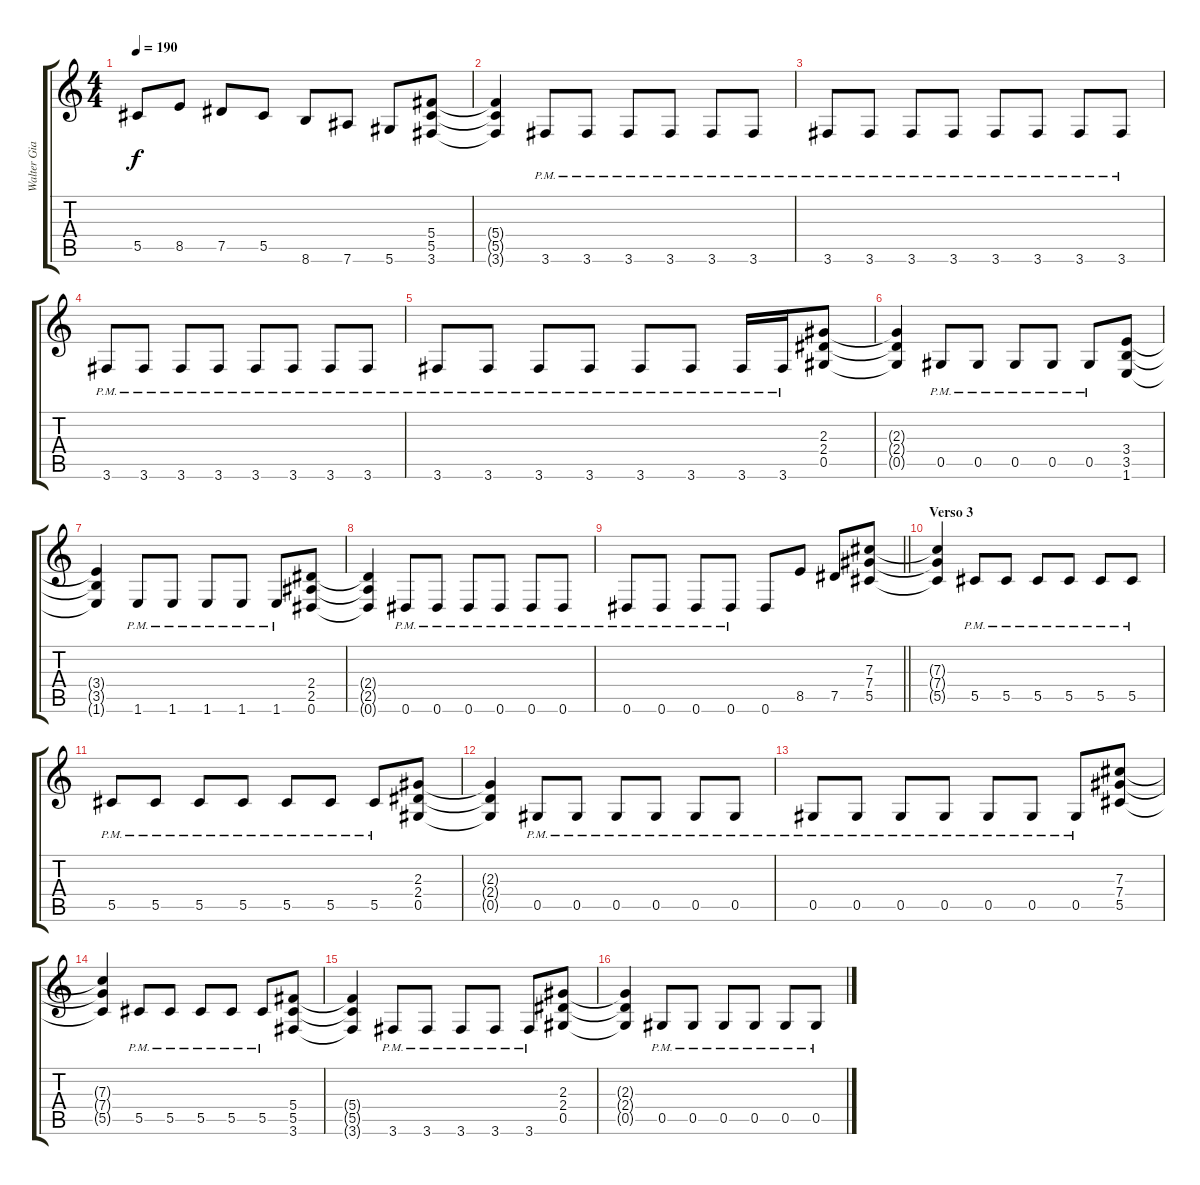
\track ("Walter Giardino Lead" "Walter Gia") {instrument distortionguitar}
\staff {score tabs}
\tuning (Eb4 Bb3 Gb3 Db3 Ab2 Eb2) {hide}
\ts (4 4)
\tempo 190
\clef g2
\ks c
5.5.8{dy f} 8.5.8 7.5.8 5.5.8 8.6.8 7.6.8 5.6.8 (5.4 5.5 3.6).8 |
(5.4{t} 5.5{t} 3.6{t}).4 3.6{pm}.8 3.6{pm}.8 3.6{pm}.8 3.6{pm}.8 3.6{pm}.8 3.6{pm}.8 |
3.6{pm}.8 3.6{pm}.8 3.6{pm}.8 3.6{pm}.8 3.6{pm}.8 3.6{pm}.8 3.6{pm}.8 3.6{pm}.8 |
3.6{pm}.8 3.6{pm}.8 3.6{pm}.8 3.6{pm}.8 3.6{pm}.8 3.6{pm}.8 3.6{pm}.8 3.6{pm}.8 |
3.6{pm}.8 3.6{pm}.8 3.6{pm}.8 3.6{pm}.8 3.6{pm}.8 3.6{pm}.8 3.6{pm}.16 3.6{pm}.16 (2.3 2.4 0.5).8 |
(2.3{t} 2.4{t} 0.5{t}).4 0.5{pm}.8 0.5{pm}.8 0.5{pm}.8 0.5{pm}.8 0.5{pm}.8 (3.4 3.5 1.6).8 |
(3.4{t} 3.5{t} 1.6{t}).4 1.6{pm}.8 1.6{pm}.8 1.6{pm}.8 1.6{pm}.8 1.6{pm}.8 (2.4 2.5 0.6).8 |
(2.4{t} 2.5{t} 0.6{t}).4 0.6{pm}.8 0.6{pm}.8 0.6{pm}.8 0.6{pm}.8 0.6{pm}.8 0.6{pm}.8 |
\barLineRight lightlight
0.6{pm}.8 0.6{pm}.8 0.6{pm}.8 0.6{pm}.8 0.6.8 8.5.8 7.5.8 (7.3 7.4 5.5).8 |
\section ("" "Verso 3")
(7.3{t} 7.4{t} 5.5{t}).4 5.5{pm}.8 5.5{pm}.8 5.5{pm}.8 5.5{pm}.8 5.5{pm}.8 5.5{pm}.8 |
5.5{pm}.8 5.5{pm}.8 5.5{pm}.8 5.5{pm}.8 5.5{pm}.8 5.5{pm}.8 5.5{pm}.8 (2.3 2.4 0.5).8 |
(2.3{t} 2.4{t} 0.5{t}).4 0.5{pm}.8 0.5{pm}.8 0.5{pm}.8 0.5{pm}.8 0.5{pm}.8 0.5{pm}.8 |
0.5{pm}.8 0.5{pm}.8 0.5{pm}.8 0.5{pm}.8 0.5{pm}.8 0.5{pm}.8 0.5{pm}.8 (7.3 7.4 5.5).8 |
(7.3{t} 7.4{t} 5.5{t}).4 5.5{pm}.8 5.5{pm}.8 5.5{pm}.8 5.5{pm}.8 5.5{pm}.8 (5.4 5.5 3.6).8 |
(5.4{t} 5.5{t} 3.6{t}).4 3.6{pm}.8 3.6{pm}.8 3.6{pm}.8 3.6{pm}.8 3.6{pm}.8 (2.3 2.4 0.5).8 |
(2.3{t} 2.4{t} 0.5{t}).4 0.5{pm}.8 0.5{pm}.8 0.5{pm}.8 0.5{pm}.8 0.5{pm}.8 0.5{pm}.8
